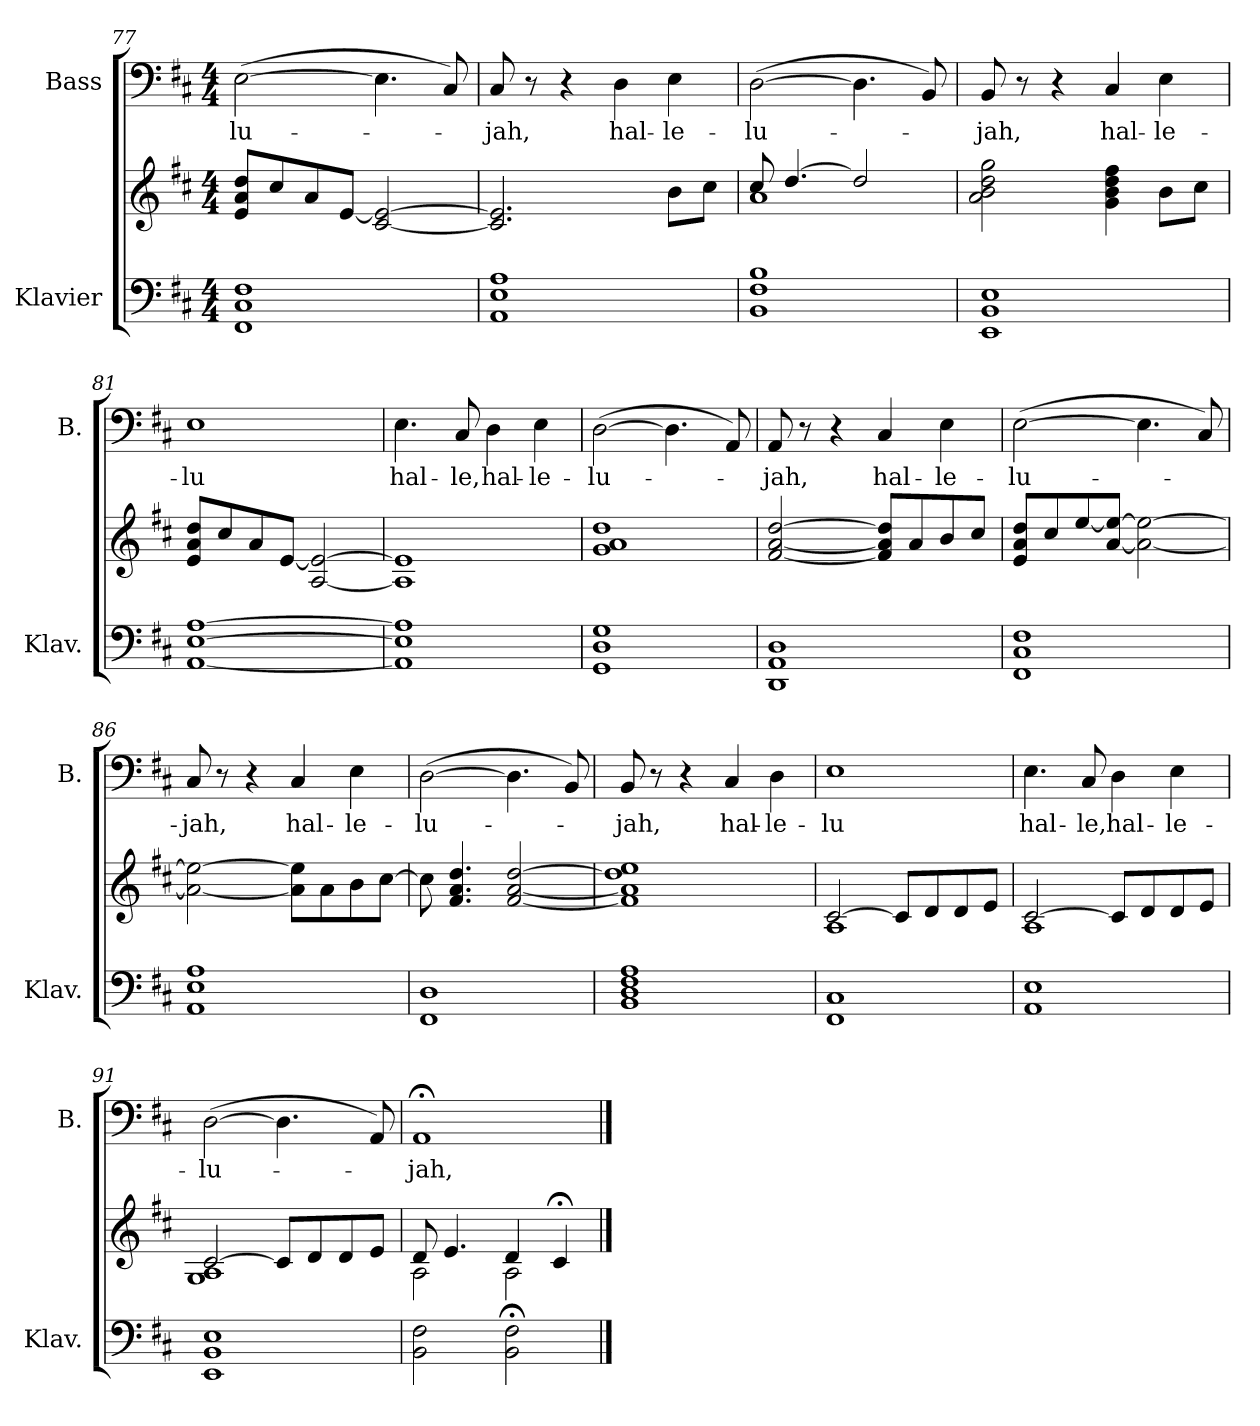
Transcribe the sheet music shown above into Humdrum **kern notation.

**kern	**kern	**kern	**text
*part2	*part2	*part1	*part1
*staff3	*staff2	*staff1	*staff1
*I"Klavier	*	*I"Bass	*
*I'Klav.	*	*I'B.	*
!!LO:LB:g=z
*clefF4	*clefG2	*clefF4	*
*k[f#c#]	*k[f#c#]	*k[f#c#]	*
*M4/4	*M4/4	*M4/4	*
=77	=77	=77	=77
!	!	!	!LO:LY:b
1FF# 1C# 1F#	8e/ 8a/ 8dd/L	(>[2E\	-lu-
.	8cc#/	.	.
.	8a/	.	.
.	[8e/J	.	.
.	[2c#/ 2e/_	4.E\]	.
.	.	8C#/)	.
=78	=78	=78	=78
!	!	!	!LO:LY:b
1AA 1E 1A	2.c#/] 2.e/]	8C#/	-jah,
.	.	8r	.
.	.	4r	.
!	!	!	!LO:LY:b
.	.	4D\	hal-
!	!	!	!LO:LY:b
.	8b\L	4E\	-le-
.	8cc#\J	.	.
=79	=79	=79	=79
*	*^	*	*
!	!	!	!	!LO:LY:b
1BB 1F# 1B	8cc#/	1a	(>[2D\	-lu-
.	[4.dd/	.	.	.
.	2dd/]	.	4.D\]	.
.	.	.	8BB/)	.
*	*v	*v	*	*
=80	=80	=80	=80
!	!	!	!LO:LY:b
1EE 1BB 1E	2a\ 2b\ 2dd\ 2gg\	8BB/	-jah,
.	.	8r	.
.	.	4r	.
!	!	!	!LO:LY:b
.	4g\ 4b\ 4dd\ 4ff#\	4C#/	hal-
!	!	!	!LO:LY:b
.	8b\L	4E\	-le-
.	8cc#\J	.	.
=81	=81	=81	=81
!	!	!	!LO:LY:b
[1AA [1E [1A	8e/ 8a/ 8dd/L	1E	-lu
.	8cc#/	.	.
.	8a/	.	.
.	[8e/J	.	.
.	[2A/ 2e/_	.	.
!!LO:PB:g=z
=82	=82	=82	=82
!	!	!	!LO:LY:b
1AA] 1E] 1A]	1A] 1e]	4.E\	hal-
!	!	!	!LO:LY:b
.	.	8C#/	-le,
!	!	!	!LO:LY:b
.	.	4D\	hal-
!	!	!	!LO:LY:b
.	.	4E\	-le-
=83	=83	=83	=83
!	!	!	!LO:LY:b
1GG 1D 1G	1g 1a 1dd	(>[2D\	-lu-
.	.	4.D\]	.
.	.	8AA/)	.
=84	=84	=84	=84
!	!	!	!LO:LY:b
1DD 1AA 1D	[2f#/ [2a/ [2dd/	8AA/	jah,
.	.	8r	.
.	.	4r	.
!	!	!	!LO:LY:b
.	8f#/] 8a/] 8dd/]L	4C#/	hal-
.	8a/	.	.
!	!	!	!LO:LY:b
.	8b/	4E\	-le-
.	8cc#/J	.	.
=85	=85	=85	=85
!	!	!	!LO:LY:b
1FF# 1C# 1F#	8e/ 8a/ 8dd/L	(>[2E\	-lu-
.	8cc#/	.	.
.	[8ee/	.	.
.	[8a/ 8ee/_J	.	.
.	2a\_ 2ee\_	4.E\]	.
.	.	8C#/)	.
=86	=86	=86	=86
!	!	!	!LO:LY:b
1AA 1E 1A	2a\_ 2ee\_	8C#/	-jah,
.	.	8r	.
.	.	4r	.
!	!	!	!LO:LY:b
.	8a\] 8ee\]L	4C#/	hal-
.	8a\	.	.
!	!	!	!LO:LY:b
.	8b\	4E\	-le-
.	[8cc#\J	.	.
=87	=87	=87	=87
!	!	!	!LO:LY:b
1FF# 1D	8cc#\]	(>[2D\	-lu-
.	4.f#/ 4.a/ 4.dd/	.	.
.	[2f#/ [2a/ [2dd/	4.D\]	.
.	.	8BB/)	.
!!LO:LB:g=z
=88	=88	=88	=88
!	!	!	!LO:LY:b
1BB 1D 1F# 1A	1f#] 1a] 1dd] 1ee	8BB/	-jah,
.	.	8r	.
.	.	4r	.
!	!	!	!LO:LY:b
.	.	4C#/	hal-
!	!	!	!LO:LY:b
.	.	4D\	-le-
=89	=89	=89	=89
*	*^	*	*
!	!	!	!	!LO:LY:b
1FF# 1C#	[2c#/	1A	1E	-lu
.	8c#/L]	.	.	.
.	8d/	.	.	.
.	8d/	.	.	.
.	8e/J	.	.	.
=90	=90	=90	=90	=90
!	!	!	!	!LO:LY:b
1AA 1E	[2c#/	1A	4.E\	hal-
!	!	!	!	!LO:LY:b
.	.	.	8C#/	-le,
!	!	!	!	!LO:LY:b
.	8c#/L]	.	4D\	hal-
.	8d/	.	.	.
!	!	!	!	!LO:LY:b
.	8d/	.	4E\	-le-
.	8e/J	.	.	.
=91	=91	=91	=91	=91
!	!	!	!	!LO:LY:b
1EE 1BB 1E	[2c#/	1G 1A	(>[2D\	-lu-
.	8c#/L]	.	4.D\]	.
.	8d/	.	.	.
.	8d/	.	.	.
.	8e/J	.	8AA/)	.
=92	=92	=92	=92	=92
!	!	!	!	!LO:LY:b
2BB\ 2F#\	8d/	2A\	1AA;<	jah,
.	4.e/	.	.	.
2BB\; 2F#\;	4d/	2A\	.	.
.	4c#;</	.	.	.
*	*v	*v	*	*
==	==	==	==
*-	*-	*-	*-
